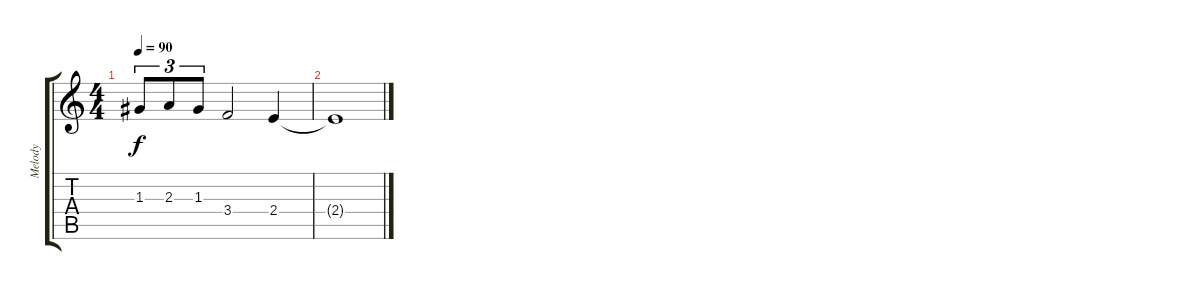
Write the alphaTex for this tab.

\track ("Melody" "Melody") {instrument electricguitarjazz}
\staff {score tabs}
\tuning (E4 B3 G3 D3 A2 E2) {hide}
\ts (4 4)
\tempo 90
\clef g2
\ks c
1.3.8{tu (3 2) dy f} 2.3.8{tu (3 2)} 1.3.8{tu (3 2)} 3.4.2 2.4.4 |
2.4{t}.1
